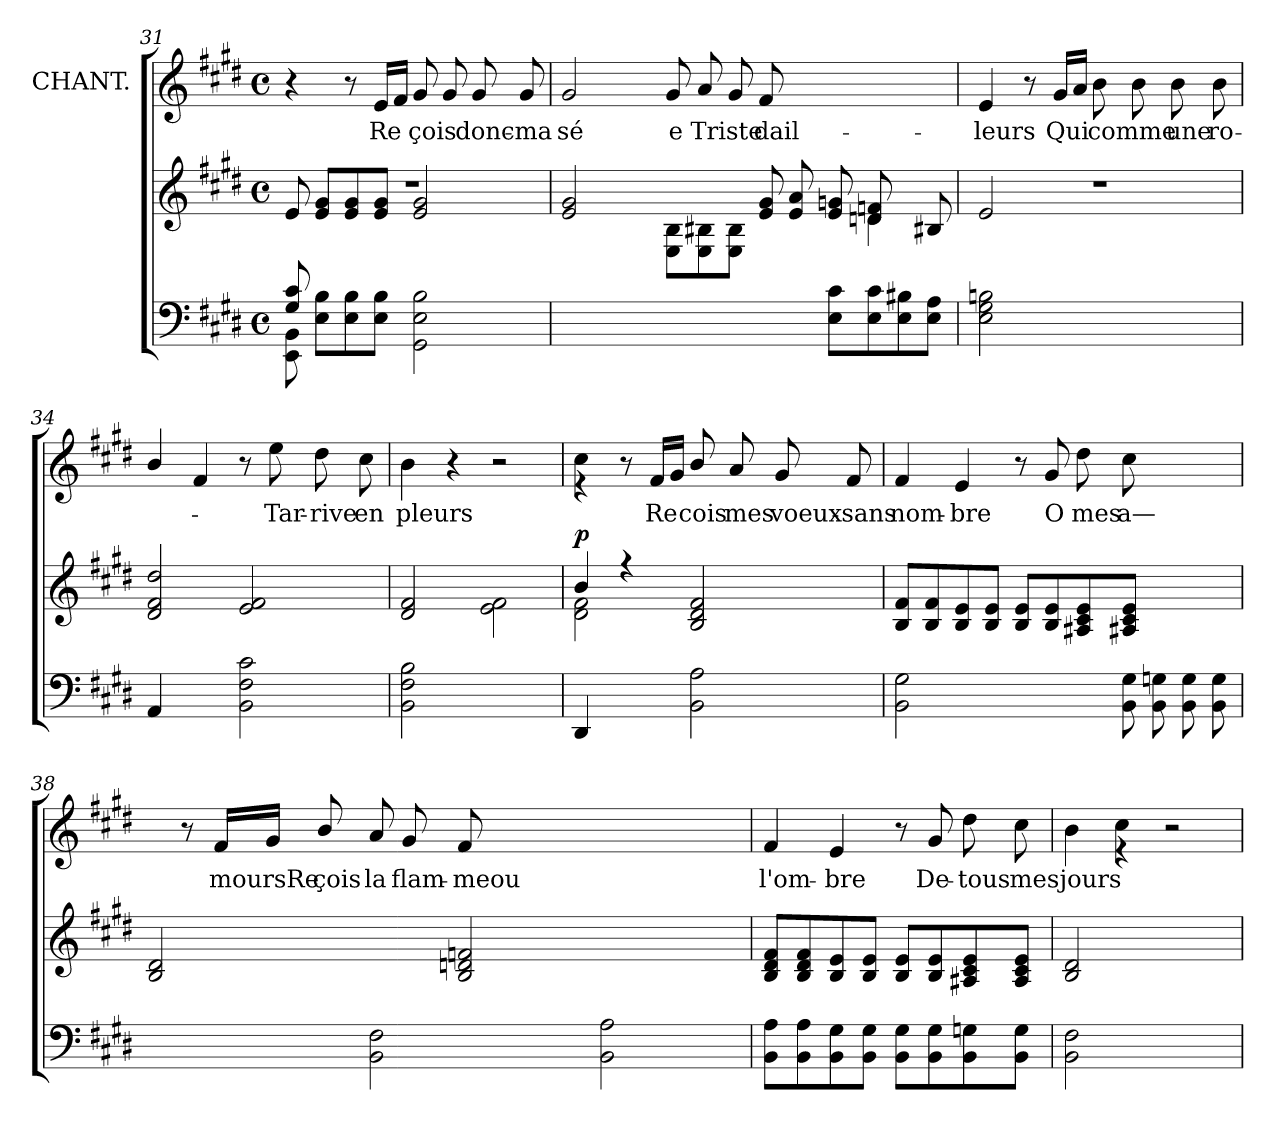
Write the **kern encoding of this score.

**kern	**kern	**dynam	**kern	**text
*part3	*part2	*part2	*part1	*part1
*staff3	*staff2	*staff2	*staff1	*staff1
*	*	*	*I"CHANT.	*
*clefF4	*clefG2	*	*clefG2	*
*k[f#c#g#d#]	*k[f#c#g#d#]	*	*k[f#c#g#d#]	*
*M4/4	*M4/4	*	*M4/4	*
*met(c)	*met(c)	*	*met(c)	*
=31	=31	=31	=31	=31
*^	*^	*	*	*
8c#i/ 8G#i/	8EEj\ 8BBj\	1r	8eZ/	.	4r	.
8Ei\ 8Bi\L	2..ryy	.	8g#Z/ 8eZ/L	.	.	.
8Ei\ 8Bi\	.	.	8g#Z/ 8eZ/	.	8r	.
8Ei\ 8Bi\J	.	.	8g#Z/ 8eZ/J	.	16eV/LL	Re
.	.	.	.	.	16f#V/JJ	--
2GG#i\ 2Ei\ 2Bi\	.	.	2g#Z/ 2eZ/	.	8g#V/	çois
.	.	.	.	.	8g#V/	--
.	.	.	.	.	8g#V/	donc-
.	.	.	.	.	8g#V/	ma
*v	*v	*	*	*	*	*
=32	=32	=32	=32	=32	=32
*	*	*^	*	*	*
2ryy	2g#V/ 2eV/	4ryy	2ryy	.	2g#V/	sé
.	.	8ryy	.	.	.	.
.	.	8ryy	.	.	.	.
8ryy	8EV\ 8BV\L	8ryy	8ryy	.	8g#V/	e
8Ei\ 8B#Xi\J	8EV\ 8B#XV\	8ryy	8ryy	.	8aV/	Triste
8ryy	8EV\ 8B#V\J	8ryy	8ryy	.	8g#V/	.
8ryy	8eV/ 8g#V/	8ryy	8ryy	.	8f#V/	dail-
8ryy	8aN/ 8eN/	8ryy	8ryy	.	2ryy	.
8Ei\ 8c#i\L	8gN/ 8eN/	8ryy	8ryy	.	.	.
8Ei\ 8c#i\	8fN/ 8dN/	4dl\	8ryy	.	.	.
8Ei\ 8B#Xi\	4ryy	.	8ryy	.	.	.
8Ei\ 8Ai\J	.	8ryy	8B#Xj/	.	8ryy	.
*	*	*v	*v	*	*	*
=33	=33	=33	=33	=33	=33
2Ei\ 2G#i\ 2Bni\	1r	2eZ/	.	4eV/	leurs
.	.	.	.	8r	.
.	.	.	.	16g#V/LL	Qui
.	.	.	.	16aV/JJ	.
2ryy	.	2ryy	.	8bV\	comme
.	.	.	.	8bV\	.
.	.	.	.	8bV\	une
.	.	.	.	8bV\	ro-
*	*v	*v	*	*	*
!!LO:LB:g=z
=34	=34	=34	=34	=34
4AAi/	2dd#V/ 2f#V/ 2d#V/	.	4bV/	.
4ryy	.	.	4f#V/	.
2BBi\ 2F#i\ 2c#i\	2f#V/ 2eV/	.	8r	.
.	.	.	8eeV\	Tar-
.	.	.	8dd#V\	rive
.	.	.	8cc#V\	en
=35	=35	=35	=35	=35
*	*^	*	*	*
2BBi\ 2F#i\ 2Bi\	2f#V/ 2d#V/	4ryy	.	4bV\	pleurs
.	.	4ryy	.	4r	.
2ryy	2ryy	2eZ\ 2f#Z\	.	2r	.
=36	=36	=36	=36	=36	=36
*^	*	*	*	*^	*
!	!	!	!	!LO:DY:a	!	!	!
4DD#i/	1ryy	4bV/	2d#Z\ 2f#Z\	p	4cc#V\	4r	.
8ryy	.	4r	.	.	8r	2.ryy	.
16ryy	.	.	.	.	16f#V/LL	.	Re
16ryy	.	.	.	.	16g#V/JJ	.	--
2BBi\ 2Ai\	.	2f#V/ 2d#V/ 2BV/	2ryy	.	8bV/	.	cois
.	.	.	.	.	8aV/	.	mes
.	.	.	.	.	8g#V/	.	voeux-
.	.	.	.	.	8f#V/	.	sans
*v	*v	*	*	*	*v	*v	*
*	*v	*v	*	*	*
=37	=37	=37	=37	=37
2BBi\ 2G#i\	8f#V/ 8BV/L	.	4f#V/	nom-
.	8f#V/ 8BV/	.	.	.
.	8eV/ 8BV/	.	4eV/	bre
.	8eV/ 8BV/J	.	.	.
8ryy	8eV/ 8BV/L	.	8r	.
8ryy	8BV/ 8eV/	.	8g#V/	O
8ryy	8A#XV/ 8c#V/ 8eV/	.	8dd#V\	mes
8BBi\ 8G#i\	8eV/ 8c#V/ 8A#XV/J	.	8cc#V\	a—
8BBZ\ 8GZ\	4.ryy	.	4.ryy	.
8BBZ\ 8GZ\	.	.	.	.
8BBZ\ 8GZ\	.	.	.	.
!!LO:PB:g=z
=38	=38	=38	=38	=38
*^	*	*	*	*
2ryy	2ryy	2d#V/ 2BV/	.	8ryy	.
.	.	.	.	8r	.
.	.	.	.	16f#V/LL	moursRe
.	.	.	.	16g#V/JJ	--
.	.	.	.	8bV/	çois
2BBi\ 2F#i\	2ryy	8ryy	.	8aV/	la
.	.	16ryy	.	8g#V/	flam-
.	.	16ryy	.	.	.
.	.	2BN/ 2fN/ 2dN/	.	8f#V/	meou
.	.	.	.	8ryy	.
8ryy	1ryy	.	.	1ryy	.
16ryy	.	.	.	.	.
16ryy	.	.	.	.	.
2BBZ\ 2AZ\	.	4ryy	.	.	.
.	.	2ryy	.	.	.
4ryy	.	.	.	.	.
*v	*v	*	*	*	*
=39	=39	=39	=39	=39
8BBi\ 8Ai\L	8BV/ 8f#V/ 8d#V/L	.	4f#V/	l'om-
8BBi\ 8Ai\	8f#V/ 8d#V/ 8BV/	.	.	.
8BBi\ 8G#i\	8eV/ 8BV/	.	4eV/	bre
8BBi\ 8G#i\J	8eV/ 8BV/J	.	.	.
8BBi\ 8G#i\L	8eV/ 8BV/L	.	8r	.
8BBi\ 8G#i\	8eV/ 8BV/	.	8g#V/	De-
8BBi\ 8Gni\	8eV/ 8c#V/ 8A#XV/	.	8dd#V\	tous
8BBi\ 8Gi\J	8A#V/ 8c#V/ 8eV/J	.	8cc#V\	mes
=40	=40	=40	=40	=40
*	*	*	*^	*
2BBi\ 2F#i\	2BV/ 2d#V/	.	4bV\	4ryy	jours
.	.	.	4cc#V\	4r	.
2ryy	2ryy	.	2r	2ryy	.
*	*	*	*v	*v	*
=	=	=	=	=
*-	*-	*-	*-	*-
